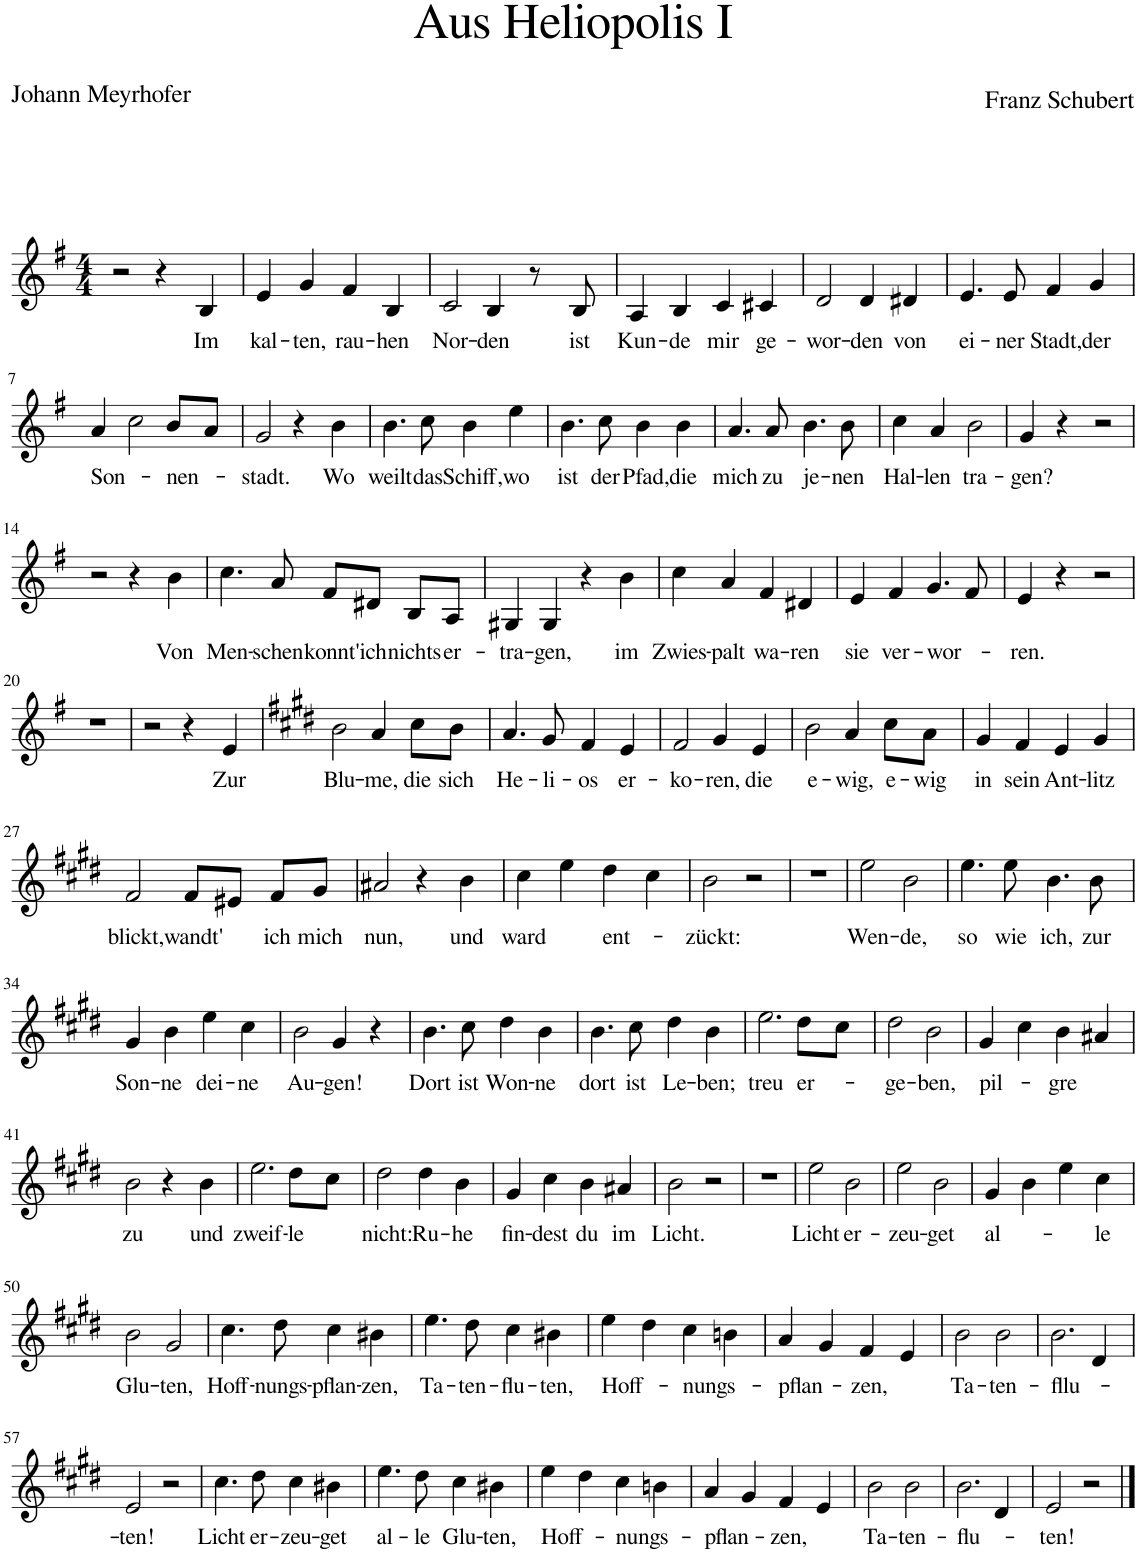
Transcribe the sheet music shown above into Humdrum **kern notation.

**kern	**text
*part1	*part1
*staff1	*staff1
*I"Piano	*
*I'Pno	*
*clefG2	*
*k[f#]	*
*M4/4	*
=1	=1
2r	.
4r	.
!	!LO:LY:b
4B/	Im
=2	=2
!	!LO:LY:b
4e/	kal-
!	!LO:LY:b
4g/	-ten,
!	!LO:LY:b
4f#/	rau-
!	!LO:LY:b
4B/	-hen
=3	=3
!	!LO:LY:b
2c/	Nor-
!	!LO:LY:b
4B/	-den
8r	.
!	!LO:LY:b
8B/	ist
=4	=4
!	!LO:LY:b
4A/	Kun-
!	!LO:LY:b
4B/	-de
!	!LO:LY:b
4c/	mir
!	!LO:LY:b
4c#X/	ge-
=5	=5
!	!LO:LY:b
2d/	-wor-
!	!LO:LY:b
4d/	-den
!	!LO:LY:b
4d#X/	von
=6	=6
!	!LO:LY:b
4.e/	ei-
!	!LO:LY:b
8e/	-ner
!	!LO:LY:b
4f#/	-Stadt,
!	!LO:LY:b
4g/	der
!!LO:LB:g=z
=7	=7
!	!LO:LY:b
4a/	Son-
2cc\	.
!	!LO:LY:b
8b/L	-nen-
8a/J	.
=8	=8
!	!LO:LY:b
2g/	-stadt.
4r	.
!	!LO:LY:b
4b\	Wo
=9	=9
!	!LO:LY:b
4.b\	weilt
!	!LO:LY:b
8cc\	das
!	!LO:LY:b
4b\	Schiff,
!	!LO:LY:b
4ee\	wo
=10	=10
!	!LO:LY:b
4.b\	ist
!	!LO:LY:b
8cc\	der
!	!LO:LY:b
4b\	Pfad,
!	!LO:LY:b
4b\	die
=11	=11
!	!LO:LY:b
4.a/	mich
!	!LO:LY:b
8a/	zu
!	!LO:LY:b
4.b\	je-
!	!LO:LY:b
8b\	-nen
=12	=12
!	!LO:LY:b
4cc\	Hal-
!	!LO:LY:b
4a/	-len
!	!LO:LY:b
2b\	tra-
=13	=13
!	!LO:LY:b
4g/	-gen?
4r	.
2r	.
!!LO:LB:g=z
=14	=14
2r	.
4r	.
!	!LO:LY:b
4b\	Von
=15	=15
!	!LO:LY:b
4.cc\	Men-
!	!LO:LY:b
8a/	-schen
!	!LO:LY:b
8f#/L	konnt'
!	!LO:LY:b
8d#X/J	ich
!	!LO:LY:b
8B/L	nichts
!	!LO:LY:b
8A/J	er-
=16	=16
!	!LO:LY:b
4G#X/	-tra-
!	!LO:LY:b
4G#/	-gen,
4r	.
!	!LO:LY:b
4b\	im
=17	=17
!	!LO:LY:b
4cc\	Zwies-
!	!LO:LY:b
4a/	-palt
!	!LO:LY:b
4f#/	wa-
!	!LO:LY:b
4d#X/	-ren
=18	=18
!	!LO:LY:b
4e/	sie
!	!LO:LY:b
4f#/	ver-
!	!LO:LY:b
4.g/	-wor-
8f#/	.
=19	=19
!	!LO:LY:b
4e/	-ren.
4r	.
2r	.
!!LO:LB:g=z
=20	=20
1r	.
=21	=21
2r	.
4r	.
!	!LO:LY:b
4e/	Zur
=22	=22
*k[f#c#g#d#]	*
!	!LO:LY:b
2b\	Blu-
!	!LO:LY:b
4a/	-me,
!	!LO:LY:b
8cc#\L	die
!	!LO:LY:b
8b\J	sich
=23	=23
!	!LO:LY:b
4.a/	He-
!	!LO:LY:b
8g#/	-li-
!	!LO:LY:b
4f#/	-os
!	!LO:LY:b
4e/	er-
=24	=24
!	!LO:LY:b
2f#/	-ko-
!	!LO:LY:b
4g#/	-ren,
!	!LO:LY:b
4e/	die
=25	=25
!	!LO:LY:b
2b\	e-
!	!LO:LY:b
4a/	-wig,
!	!LO:LY:b
8cc#\L	e-
!	!LO:LY:b
8a\J	-wig
=26	=26
!	!LO:LY:b
4g#/	in
!	!LO:LY:b
4f#/	sein
!	!LO:LY:b
4e/	Ant-
!	!LO:LY:b
4g#/	-litz
!!LO:LB:g=z
=27	=27
!	!LO:LY:b
2f#/	blickt,
!	!LO:LY:b
8f#/L	wandt'
8e#X/J	.
!	!LO:LY:b
8f#/L	ich
!	!LO:LY:b
8g#/J	mich
=28	=28
!	!LO:LY:b
2a#X/	nun,
4r	.
!	!LO:LY:b
4b\	und
=29	=29
!	!LO:LY:b
4cc#\	ward
4ee\	.
!	!LO:LY:b
4dd#\	ent-
4cc#\	.
=30	=30
!	!LO:LY:b
2b\	-zückt:
2r	.
=31	=31
1r	.
=32	=32
!	!LO:LY:b
2ee\	Wen-
!	!LO:LY:b
2b\	-de,
=33	=33
!	!LO:LY:b
4.ee\	so
!	!LO:LY:b
8ee\	wie
!	!LO:LY:b
4.b\	ich,
!	!LO:LY:b
8b\	zur
!!LO:LB:g=z
=34	=34
!	!LO:LY:b
4g#/	Son-
!	!LO:LY:b
4b\	-ne
!	!LO:LY:b
4ee\	dei-
!	!LO:LY:b
4cc#\	-ne
=35	=35
!	!LO:LY:b
2b\	Au-
!	!LO:LY:b
4g#/	-gen!
4r	.
=36	=36
!	!LO:LY:b
4.b\	Dort
!	!LO:LY:b
8cc#\	ist
!	!LO:LY:b
4dd#\	Won-
!	!LO:LY:b
4b\	-ne
=37	=37
!	!LO:LY:b
4.b\	dort
!	!LO:LY:b
8cc#\	ist
!	!LO:LY:b
4dd#\	Le-
!	!LO:LY:b
4b\	-ben;
=38	=38
!	!LO:LY:b
2.ee\	treu
!	!LO:LY:b
8dd#\L	er-
8cc#\J	.
=39	=39
!	!LO:LY:b
2dd#\	-ge-
!	!LO:LY:b
2b\	-ben,
=40	=40
!	!LO:LY:b
4g#/	pil-
4cc#\	.
!	!LO:LY:b
4b\	-gre
4a#X/	.
!!LO:LB:g=z
=41	=41
!	!LO:LY:b
2b\	zu
4r	.
!	!LO:LY:b
4b\	und
=42	=42
!	!LO:LY:b
2.ee\	zweif-
!	!LO:LY:b
8dd#\L	-le
8cc#\J	.
=43	=43
!	!LO:LY:b
2dd#\	nicht:
!	!LO:LY:b
4dd#\	Ru-
!	!LO:LY:b
4b\	-he
=44	=44
!	!LO:LY:b
4g#/	fin-
!	!LO:LY:b
4cc#\	-dest
!	!LO:LY:b
4b\	du
!	!LO:LY:b
4a#X/	im
=45	=45
!	!LO:LY:b
2b\	Licht.
2r	.
=46	=46
1r	.
=47	=47
!	!LO:LY:b
2ee\	Licht
!	!LO:LY:b
2b\	er-
=48	=48
!	!LO:LY:b
2ee\	-zeu-
!	!LO:LY:b
2b\	-get
=49	=49
!	!LO:LY:b
4g#/	al-
4b\	.
4ee\	.
!	!LO:LY:b
4cc#\	-le
!!LO:LB:g=z
=50	=50
!	!LO:LY:b
2b\	Glu-
!	!LO:LY:b
2g#/	-ten,
=51	=51
!	!LO:LY:b
4.cc#\	Hoff-
!	!LO:LY:b
8dd#\	-nungs-
!	!LO:LY:b
4cc#\	-pflan-
!	!LO:LY:b
4b#X\	-zen,
=52	=52
!	!LO:LY:b
4.ee\	Ta-
!	!LO:LY:b
8dd#\	-ten-
!	!LO:LY:b
4cc#\	-flu-
!	!LO:LY:b
4b#X\	-ten,
=53	=53
!	!LO:LY:b
4ee\	Hoff-
4dd#\	.
!	!LO:LY:b
4cc#\	-nungs-
4bn\	.
=54	=54
!	!LO:LY:b
4a/	-pflan-
4g#/	.
!	!LO:LY:b
4f#/	-zen,
4e/	.
=55	=55
!	!LO:LY:b
2b\	Ta-
!	!LO:LY:b
2b\	-ten-
=56	=56
!	!LO:LY:b
2.b\	-fllu-
4d#/	.
!!LO:LB:g=z
=57	=57
!	!LO:LY:b
2e/	-ten!
2r	.
=58	=58
!	!LO:LY:b
4.cc#\	Licht
!	!LO:LY:b
8dd#\	er-
!	!LO:LY:b
4cc#\	-zeu-
!	!LO:LY:b
4b#X\	-get
=59	=59
!	!LO:LY:b
4.ee\	al-
!	!LO:LY:b
8dd#\	-le
!	!LO:LY:b
4cc#\	Glu-
!	!LO:LY:b
4b#X\	-ten,
=60	=60
!	!LO:LY:b
4ee\	Hoff-
4dd#\	.
!	!LO:LY:b
4cc#\	-nungs-
4bn\	.
=61	=61
!	!LO:LY:b
4a/	-pflan-
4g#/	.
!	!LO:LY:b
4f#/	-zen,
4e/	.
=62	=62
!	!LO:LY:b
2b\	Ta-
!	!LO:LY:b
2b\	-ten-
=63	=63
!	!LO:LY:b
2.b\	-flu-
4d#/	.
=64	=64
!	!LO:LY:b
2e/	-ten!
2r	.
==	==
*-	*-
